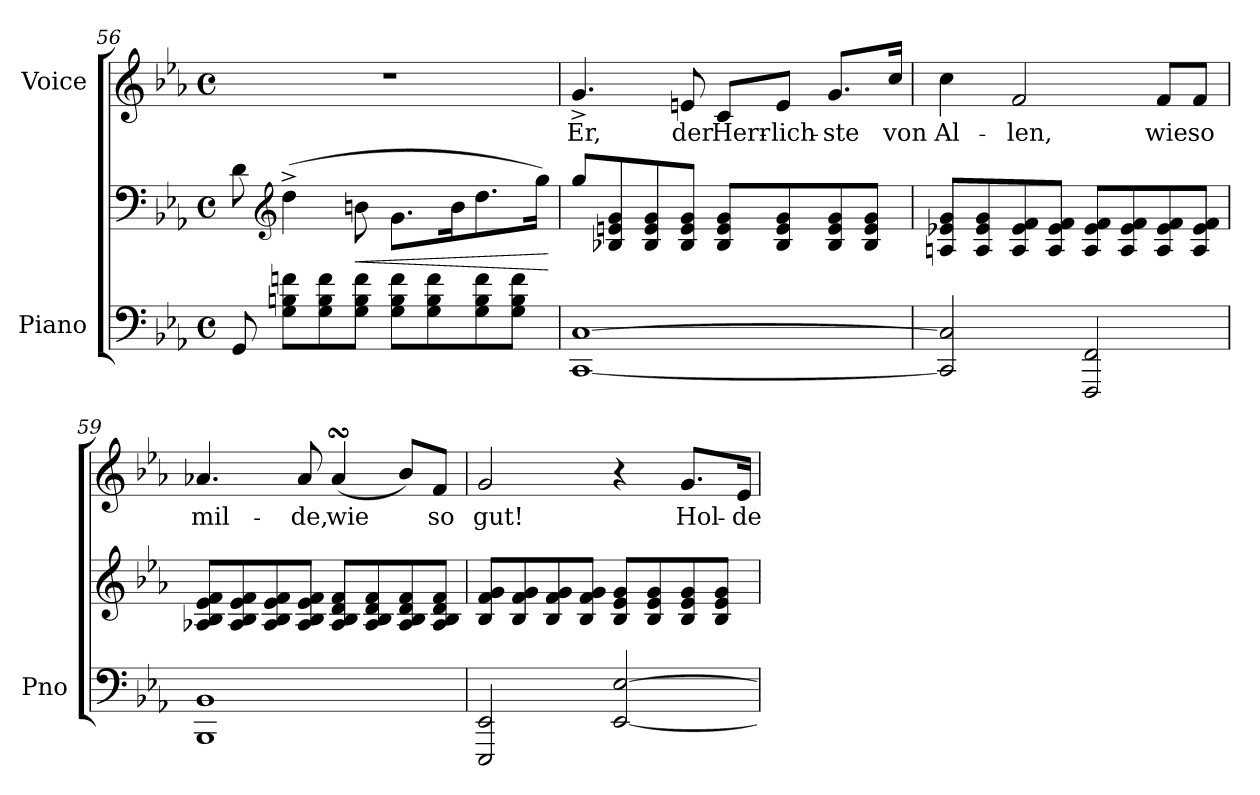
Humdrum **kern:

**kern	**kern	**dynam	**kern	**text
*part2	*part2	*part2	*part1	*part1
*staff3	*staff2	*staff2/3	*staff1	*staff1
*I"Piano	*	*	*I"Voice	*
*I'Pno	*	*	*	*
!!LO:LB:g=z
*clefF4	*clefF4	*	*clefG2	*
*k[b-e-a-]	*k[b-e-a-]	*	*k[b-e-a-]	*
*M4/4	*M4/4	*	*M4/4	*
*met(c)	*met(c)	*	*met(c)	*
=56	=56	=56	=56	=56
8GG/	8d\	.	1r	.
*	*clefG2	*	*	*
8G\ 8Bn\ 8fn\L	(4dd^\	.	.	.
8G\ 8B\ 8f\	.	.	.	.
!	!	!LO:HP:b	!	!
8G\ 8B\ 8f\J	8bn\	<	.	.
8G\ 8B\ 8f\L	8.g\L	.	.	.
8G\ 8B\ 8f\	.	.	.	.
.	16b\K	.	.	.
8G\ 8B\ 8f\	8.dd\	.	.	.
8G\ 8B\ 8f\J	.	.	.	.
.	16gg\Jk)	.	.	.
.	.	[	.	.
=57	=57	=57	=57	=57
!	!	!	!	!LO:LY:b
[1CC [1C	8gg/L	.	4.g^>/	Er,
.	8B-X/ 8en/ 8g/	.	.	.
.	8B-/ 8e/ 8g/	.	.	.
!	!	!	!	!LO:LY:b
.	8B-/ 8e/ 8g/J	.	8en/	der
!	!	!	!	!LO:LY:b
.	8B-/ 8e/ 8g/L	.	8c/L	Herr-
!	!	!	!	!LO:LY:b
.	8B-/ 8e/ 8g/	.	8e/J	-lich-
!	!	!	!	!LO:LY:b
.	8B-/ 8e/ 8g/	.	8.g/L	-ste
.	8B-/ 8e/ 8g/J	.	.	.
!	!	!	!	!LO:LY:b
.	.	.	16cc/Jk	von
=58	=58	=58	=58	=58
!	!	!	!	!LO:LY:b
2CC/] 2C/]	8An/ 8e-X/ 8g/L	.	4cc\	Al-
.	8A/ 8e-/ 8g/	.	.	.
!	!	!	!	!LO:LY:b
.	8A/ 8e-/ 8f/	.	2f/	-len,
.	8A/ 8e-/ 8f/J	.	.	.
2FFF/ 2FF/	8A/ 8e-/ 8f/L	.	.	.
.	8A/ 8e-/ 8f/	.	.	.
!	!	!	!	!LO:LY:b
.	8A/ 8e-/ 8f/	.	8f/L	wie
!	!	!	!	!LO:LY:b
.	8A/ 8e-/ 8f/J	.	8f/J	so
=59	=59	=59	=59	=59
!	!	!	!	!LO:LY:b
1BBB- 1BB-	8A-X/ 8B-/ 8e-/ 8f/L	.	4.a-X/	mil-
.	8A-/ 8B-/ 8e-/ 8f/	.	.	.
.	8A-/ 8B-/ 8e-/ 8f/	.	.	.
!	!	!	!	!LO:LY:b
.	8A-/ 8B-/ 8e-/ 8f/J	.	8a-/	-de,
!	!	!	!	!LO:LY:b
.	8A-/ 8B-/ 8d/ 8f/L	.	(4a-sSSs/	wie
.	8A-/ 8B-/ 8d/ 8f/	.	.	.
.	8A-/ 8B-/ 8d/ 8f/	.	8b-/L)	.
!	!	!	!	!LO:LY:b
.	8A-/ 8B-/ 8d/ 8f/J	.	8f/J	so
!!LO:LB:g=z
=60	=60	=60	=60	=60
!	!	!	!	!LO:LY:b
2EEE-/ 2EE-/	8B-/ 8f/ 8g/L	.	2g/	gut!
.	8B-/ 8f/ 8g/	.	.	.
.	8B-/ 8f/ 8g/	.	.	.
.	8B-/ 8f/ 8g/J	.	.	.
[2EE-/ [2E-/	8B-/ 8e-/ 8g/L	.	4r	.
.	8B-/ 8e-/ 8g/	.	.	.
!	!	!	!	!LO:LY:b
.	8B-/ 8e-/ 8g/	.	8.g/L	Hol-
.	8B-/ 8e-/ 8g/J	.	.	.
!	!	!	!	!LO:LY:b
.	.	.	16e-/Jk	-de
=	=	=	=	=
*-	*-	*-	*-	*-
